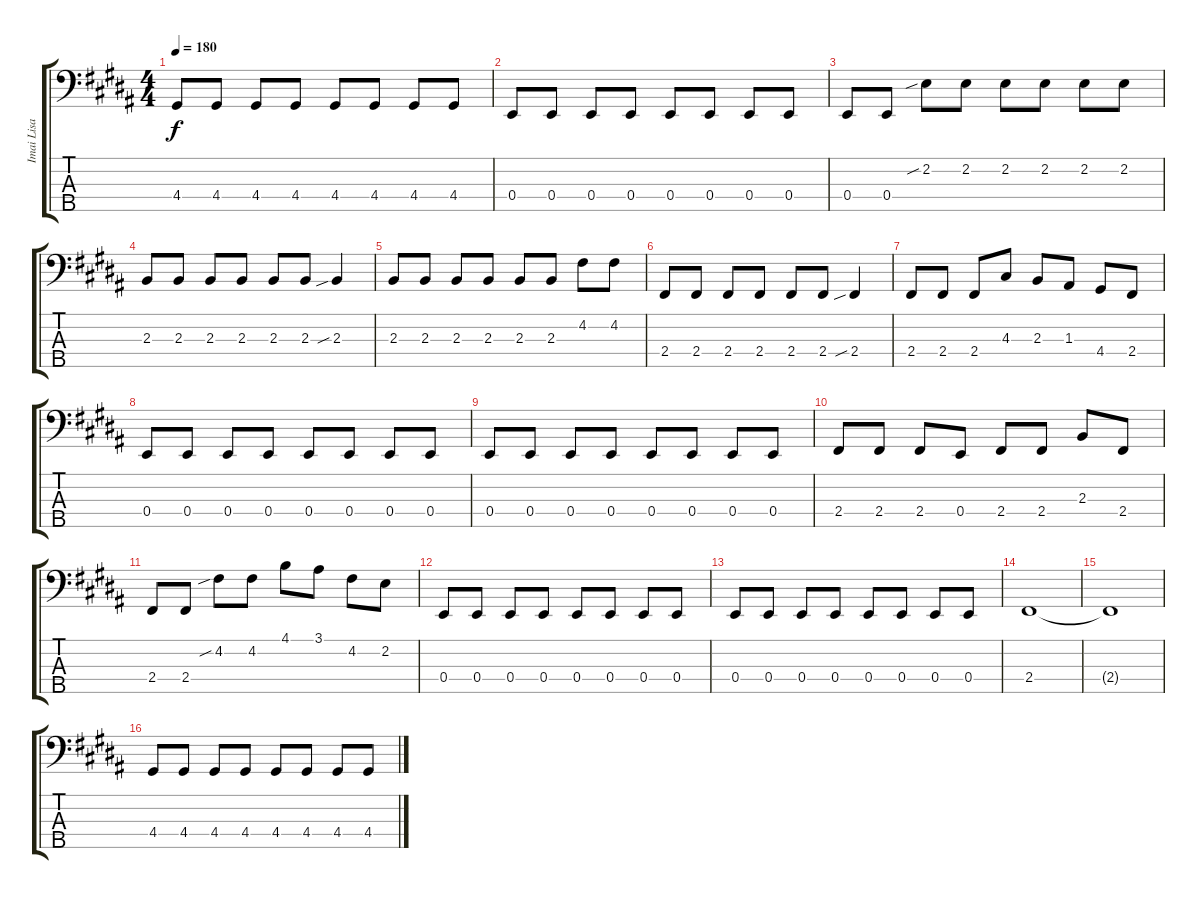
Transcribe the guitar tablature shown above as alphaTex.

\track ("Imai Lisa" "Imai Lisa") {instrument electricbasspick}
\staff {score tabs}
\tuning (G2 D2 A1 E1 B0) {hide}
\ts (4 4)
\tempo 180
\clef f4
\ks b
4.4.8{dy f} 4.4.8 4.4.8 4.4.8 4.4.8 4.4.8 4.4.8 4.4.8 |
0.4.8 0.4.8 0.4.8 0.4.8 0.4.8 0.4.8 0.4.8 0.4.8 |
0.4.8 0.4.8 2.2{sib}.8 2.2.8 2.2.8 2.2.8 2.2.8 2.2.8 |
2.3.8 2.3.8 2.3.8 2.3.8 2.3.8 2.3.8 2.3{sib}.4 |
2.3.8 2.3.8 2.3.8 2.3.8 2.3.8 2.3.8 4.2.8 4.2.8 |
2.4.8 2.4.8 2.4.8 2.4.8 2.4.8 2.4.8 2.4{sib}.4 |
2.4.8 2.4.8 2.4.8 4.3.8 2.3.8 1.3.8 4.4.8 2.4.8 |
0.4.8 0.4.8 0.4.8 0.4.8 0.4.8 0.4.8 0.4.8 0.4.8 |
0.4.8 0.4.8 0.4.8 0.4.8 0.4.8 0.4.8 0.4.8 0.4.8 |
2.4.8 2.4.8 2.4.8 0.4.8 2.4.8 2.4.8 2.3.8 2.4.8 |
2.4.8 2.4.8 4.2{sib}.8 4.2.8 4.1.8 3.1.8 4.2.8 2.2.8 |
0.4.8 0.4.8 0.4.8 0.4.8 0.4.8 0.4.8 0.4.8 0.4.8 |
0.4.8 0.4.8 0.4.8 0.4.8 0.4.8 0.4.8 0.4.8 0.4.8 |
2.4.1 |
2.4{t}.1 |
4.4.8 4.4.8 4.4.8 4.4.8 4.4.8 4.4.8 4.4.8 4.4.8
